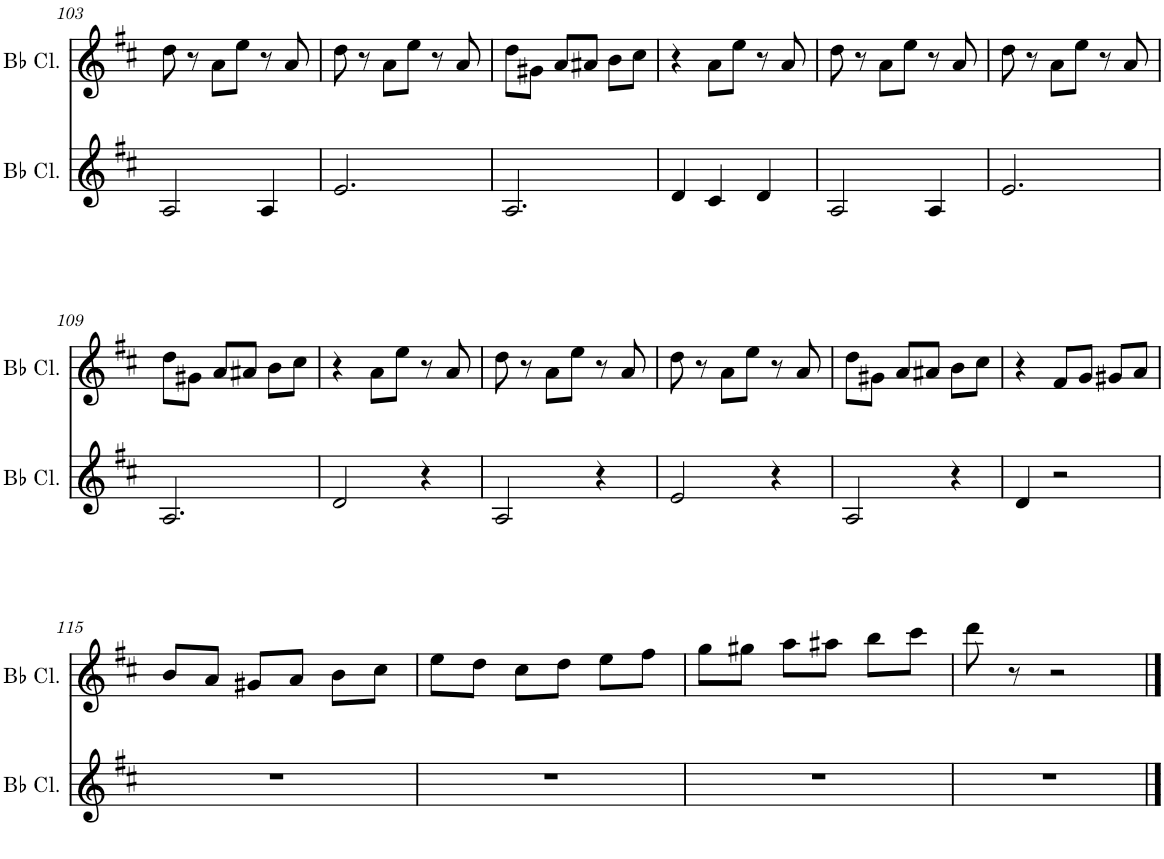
**kern	**kern
*part2	*part1
*staff2	*staff1
*I"Bb Clarinet	*I"Bb Clarinet
*I'Bb Cl.	*I'Bb Cl.
!!LO:PB:g=z
*clefG2	*clefG2
*Trd1c2	*Trd1c2
*k[f#c#]	*k[f#c#]
*M3/4	*M3/4
=103	=103
2A/	8dd\
.	8r
.	8a\L
.	8ee\J
4A/	8r
.	8a/
=104	=104
2.e/	8dd\
.	8r
.	8a\L
.	8ee\J
.	8r
.	8a/
=105	=105
2.A/	8dd\L
.	8g#X\J
.	8a/L
.	8a#X/J
.	8b\L
.	8cc#\J
=106	=106
4d/	4r
4c#/	8a\L
.	8ee\J
4d/	8r
.	8a/
=107	=107
2A/	8dd\
.	8r
.	8a\L
.	8ee\J
4A/	8r
.	8a/
=108	=108
2.e/	8dd\
.	8r
.	8a\L
.	8ee\J
.	8r
.	8a/
!!LO:LB:g=z
=109	=109
2.A/	8dd\L
.	8g#X\J
.	8a/L
.	8a#X/J
.	8b\L
.	8cc#\J
=110	=110
2d/	4r
.	8a\L
.	8ee\J
4r	8r
.	8a/
=111	=111
2A/	8dd\
.	8r
.	8a\L
.	8ee\J
4r	8r
.	8a/
=112	=112
2e/	8dd\
.	8r
.	8a\L
.	8ee\J
4r	8r
.	8a/
=113	=113
2A/	8dd\L
.	8g#X\J
.	8a/L
.	8a#X/J
4r	8b\L
.	8cc#\J
=114	=114
4d/	4r
2r	8f#/L
.	8g/J
.	8g#X/L
.	8a/J
!!LO:LB:g=z
=115	=115
2.r	8b/L
.	8a/J
.	8g#X/L
.	8a/J
.	8b\L
.	8cc#\J
=116	=116
2.r	8ee\L
.	8dd\J
.	8cc#\L
.	8dd\J
.	8ee\L
.	8ff#\J
=117	=117
2.r	8gg\L
.	8gg#X\J
.	8aa\L
.	8aa#X\J
.	8bb\L
.	8ccc#\J
=118	=118
2.r	8ddd\
.	8r
.	2r
==	==
*-	*-
